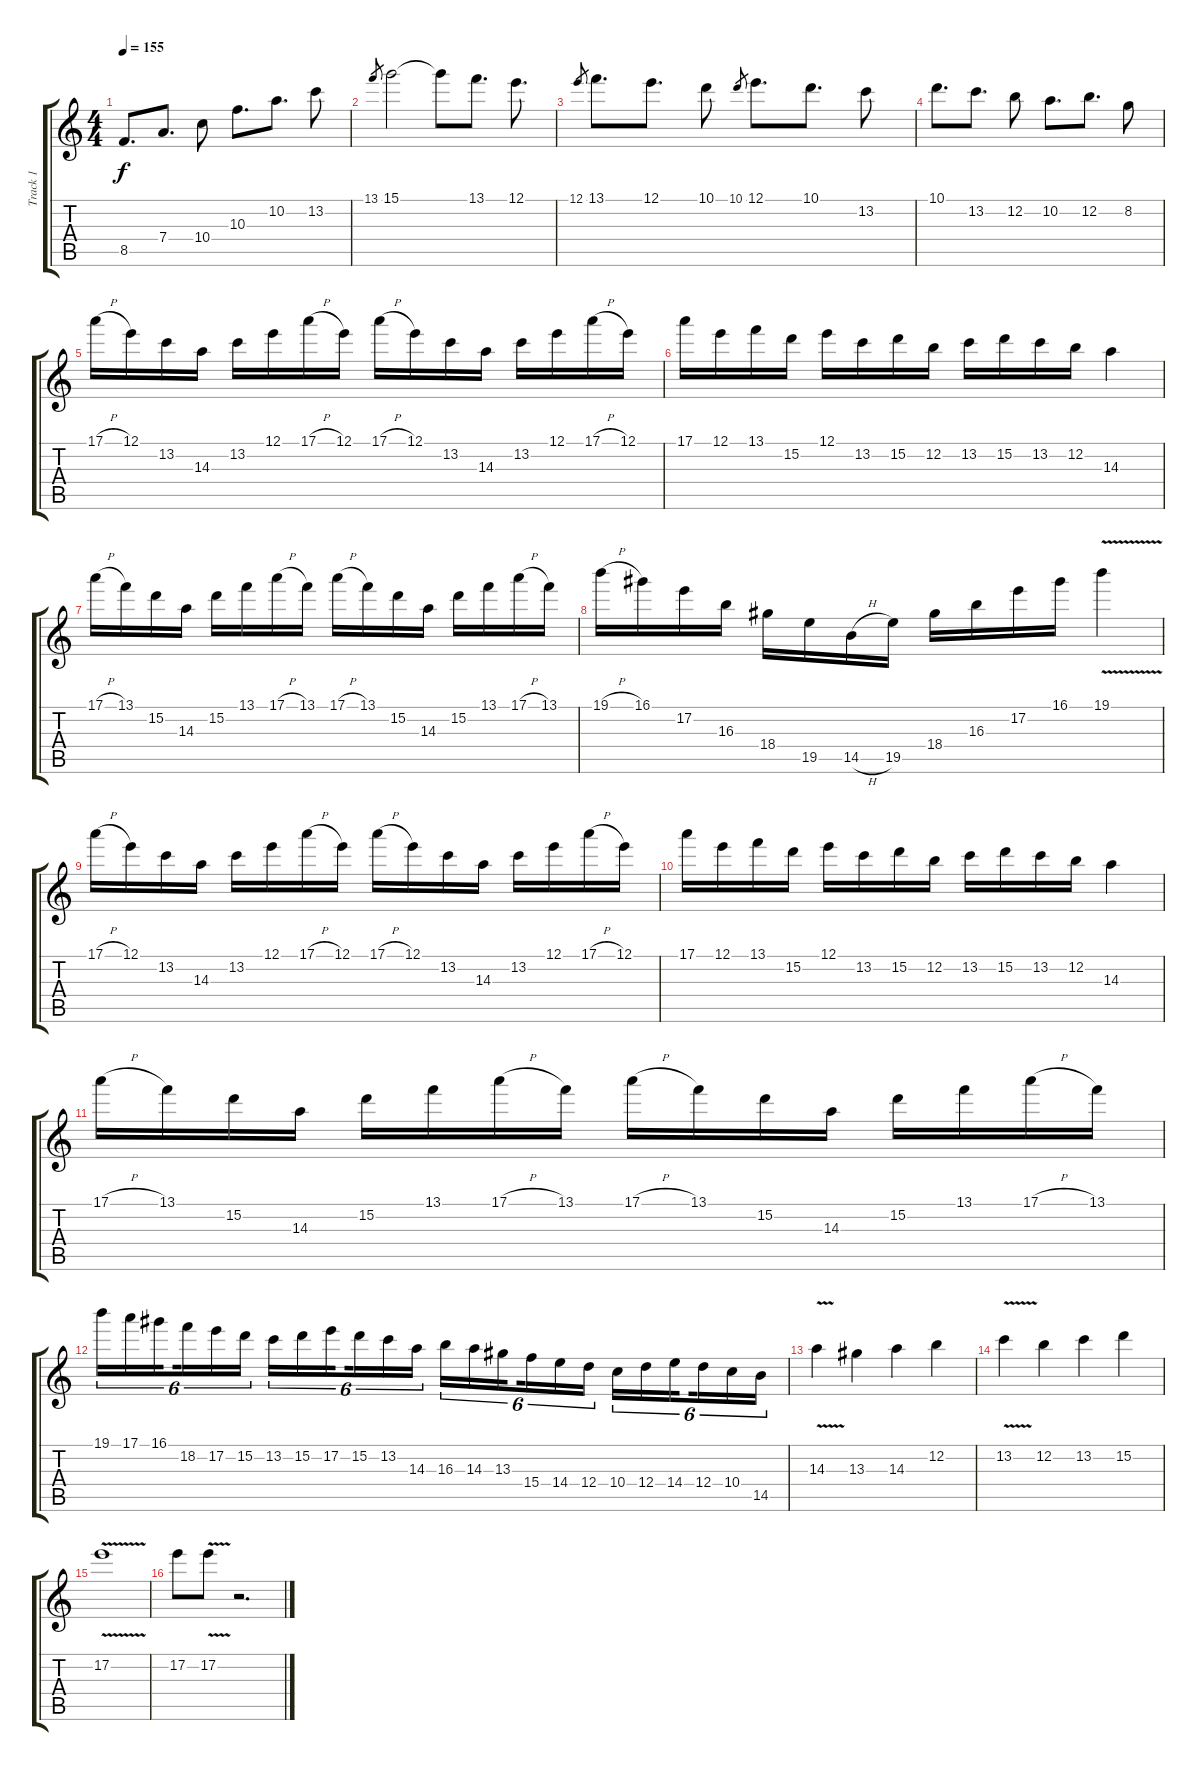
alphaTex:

\track ("Track 1" "Track 1") {instrument overdrivenguitar}
\staff {score tabs}
\tuning (E4 B3 G3 D3 A2 E2) {hide}
\ts (4 4)
\tempo 155
\clef g2
\ks c
8.5.8{d dy f} 7.4.8{d} 10.4.8 10.3.8{d} 10.2.8{d} 13.2.8 |
13.1.8{gr} 15.1.2 15.1{t}.8 13.1.8{d} 12.1.8{d} |
12.1.8{gr} 13.1.8{d} 12.1.8{d} 10.1.8 10.1.8{gr} 12.1.8{d} 10.1.8{d} 13.2.8 |
10.1.8{d} 13.2.8{d} 12.2.8 10.2.8{d} 12.2.8{d} 8.2.8 |
17.1{h}.16{volume 14 balance 8} 12.1.16 13.2.16 14.3.16 13.2.16 12.1.16 17.1{h}.16 12.1.16 17.1{h}.16 12.1.16 13.2.16 14.3.16 13.2.16 12.1.16 17.1{h}.16 12.1.16 |
17.1.16 12.1.16 13.1.16 15.2.16 12.1.16 13.2.16 15.2.16 12.2.16 13.2.16 15.2.16 13.2.16 12.2.16 14.3.4 |
17.1{h}.16 13.1.16 15.2.16 14.3.16 15.2.16 13.1.16 17.1{h}.16 13.1.16 17.1{h}.16 13.1.16 15.2.16 14.3.16 15.2.16 13.1.16 17.1{h}.16 13.1.16 |
19.1{h}.16 16.1.16 17.2.16 16.3.16 18.4.16 19.5.16 14.5{h}.16 19.5.16 18.4.16 16.3.16 17.2.16 16.1.16 19.1{v}.4 |
17.1{h}.16 12.1.16 13.2.16 14.3.16 13.2.16 12.1.16 17.1{h}.16 12.1.16 17.1{h}.16 12.1.16 13.2.16 14.3.16 13.2.16 12.1.16 17.1{h}.16 12.1.16 |
17.1.16 12.1.16 13.1.16 15.2.16 12.1.16 13.2.16 15.2.16 12.2.16 13.2.16 15.2.16 13.2.16 12.2.16 14.3.4 |
17.1{h}.16 13.1.16 15.2.16 14.3.16 15.2.16 13.1.16 17.1{h}.16 13.1.16 17.1{h}.16 13.1.16 15.2.16 14.3.16 15.2.16 13.1.16 17.1{h}.16 13.1.16 |
19.1.16{tu (6 4)} 17.1.16{tu (6 4)} 16.1.16{tu (6 4) beam splitsecondary} 18.2.16{tu (6 4)} 17.2.16{tu (6 4)} 15.2.16{tu (6 4)} 13.2.16{tu (6 4)} 15.2.16{tu (6 4)} 17.2.16{tu (6 4) beam splitsecondary} 15.2.16{tu (6 4)} 13.2.16{tu (6 4)} 14.3.16{tu (6 4)} 16.3.16{tu (6 4)} 14.3.16{tu (6 4)} 13.3.16{tu (6 4) beam splitsecondary} 15.4.16{tu (6 4)} 14.4.16{tu (6 4)} 12.4.16{tu (6 4)} 10.4.16{tu (6 4)} 12.4.16{tu (6 4)} 14.4.16{tu (6 4) beam splitsecondary} 12.4.16{tu (6 4)} 10.4.16{tu (6 4)} 14.5.16{tu (6 4)} |
14.3{v}.4{volume 16} 13.3.4 14.3.4 12.2.4 |
13.2{v}.4 12.2.4 13.2.4 15.2.4 |
17.2{v}.1 |
17.2.8 17.2{v}.8 r.2{d}
